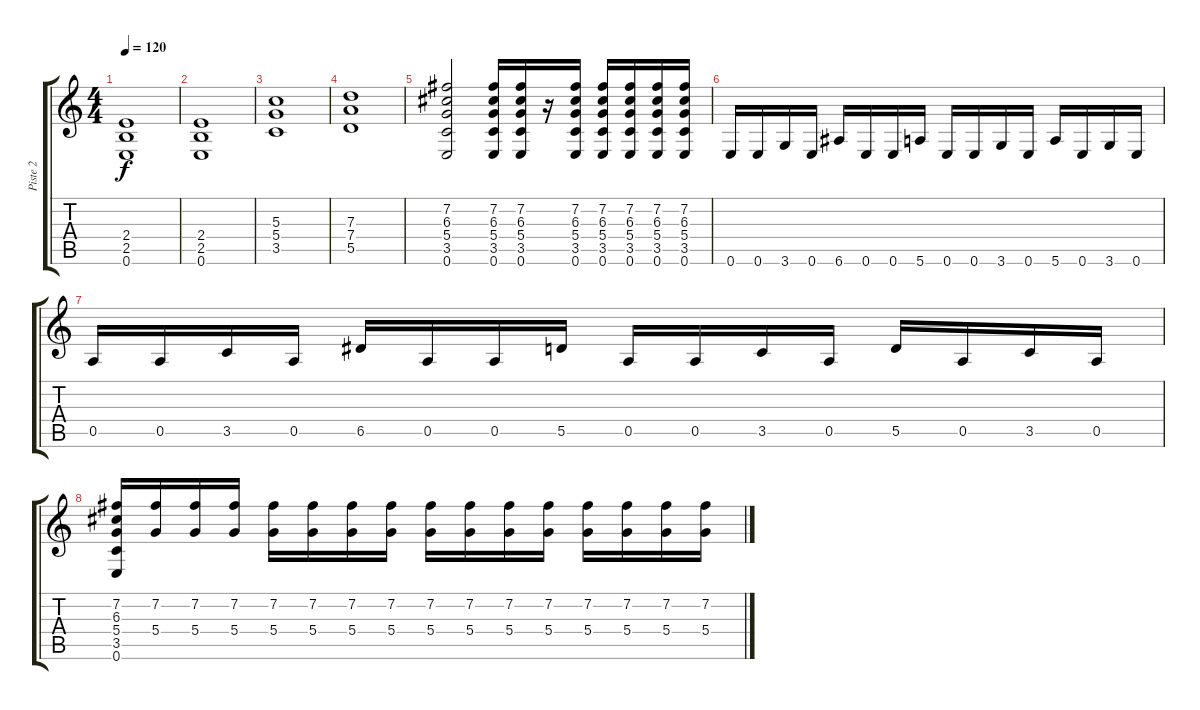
\track ("Piste 2" "Piste 2") {instrument distortionguitar}
\staff {score tabs}
\tuning (E4 B3 G3 D3 A2 E2) {hide}
\ts (4 4)
\tempo 120
\clef g2
\ks c
(2.4 2.5 0.6).1{dy f} |
(2.4 2.5 0.6).1 |
(5.3 5.4 3.5).1 |
(7.3 7.4 5.5).1 |
(7.2 6.3 5.4 3.5 0.6).2 (7.2 6.3 5.4 3.5 0.6).16 (7.2 6.3 5.4 3.5 0.6).16 r.16 (7.2 6.3 5.4 3.5 0.6).16 (7.2 6.3 5.4 3.5 0.6).16 (7.2 6.3 5.4 3.5 0.6).16 (7.2 6.3 5.4 3.5 0.6).16 (7.2 6.3 5.4 3.5 0.6).16 |
0.6.16 0.6.16 3.6.16 0.6.16 6.6.16 0.6.16 0.6.16 5.6.16 0.6.16 0.6.16 3.6.16 0.6.16 5.6.16 0.6.16 3.6.16 0.6.16 |
0.5.16 0.5.16 3.5.16 0.5.16 6.5.16 0.5.16 0.5.16 5.5.16 0.5.16 0.5.16 3.5.16 0.5.16 5.5.16 0.5.16 3.5.16 0.5.16 |
(7.2 6.3 5.4 3.5 0.6).16 (7.2 5.4).16 (7.2 5.4).16 (7.2 5.4).16 (7.2 5.4).16 (7.2 5.4).16 (7.2 5.4).16 (7.2 5.4).16 (7.2 5.4).16 (7.2 5.4).16 (7.2 5.4).16 (7.2 5.4).16 (7.2 5.4).16 (7.2 5.4).16 (7.2 5.4).16 (7.2 5.4).16
